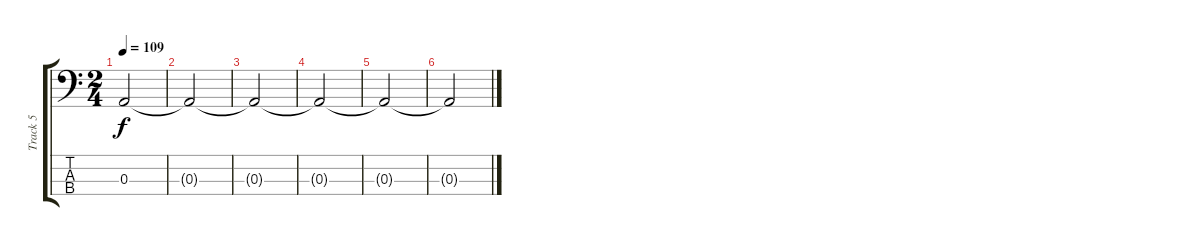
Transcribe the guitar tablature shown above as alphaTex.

\track ("Track 5" "Track 5") {instrument electricbassfinger}
\staff {score tabs}
\tuning (G2 D2 A1 E1) {hide}
\ts (2 4)
\tempo 109
\clef f4
\ks c
0.3{t}.2{dy f} |
0.3{t}.2 |
0.3{t}.2 |
0.3{t}.2 |
0.3{t}.2 |
0.3{t}.2
